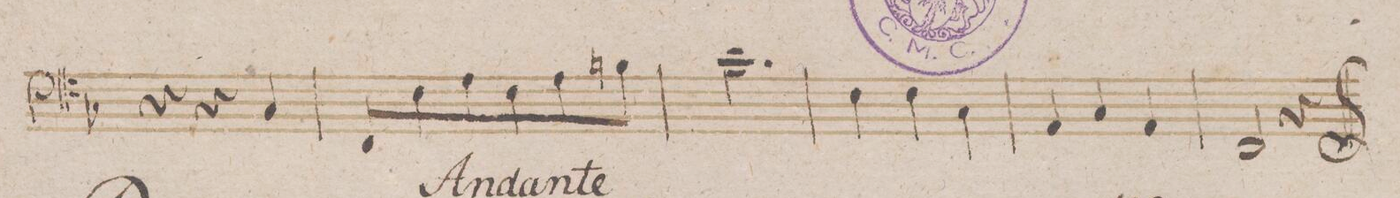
**kern	**dynam
*I"Fagotto 2do	*
*clefF4	*
*k[b-]	*
*met(c)	*
*M3/4	*
4r	.
4r	.
4C/	.
=53	=53
8FF/L	.
8F\	.
8A\	.
8F\	.
8A\	.
8Bn\J	.
=54	=54
2.c\	.
=55	=55
4F\	.
4F\	.
4C\	.
=56	=56
4AA/	.
4C/	.
4AA/	.
=57	=57
2FF/	.
4r	.
==	==
*-	*-
